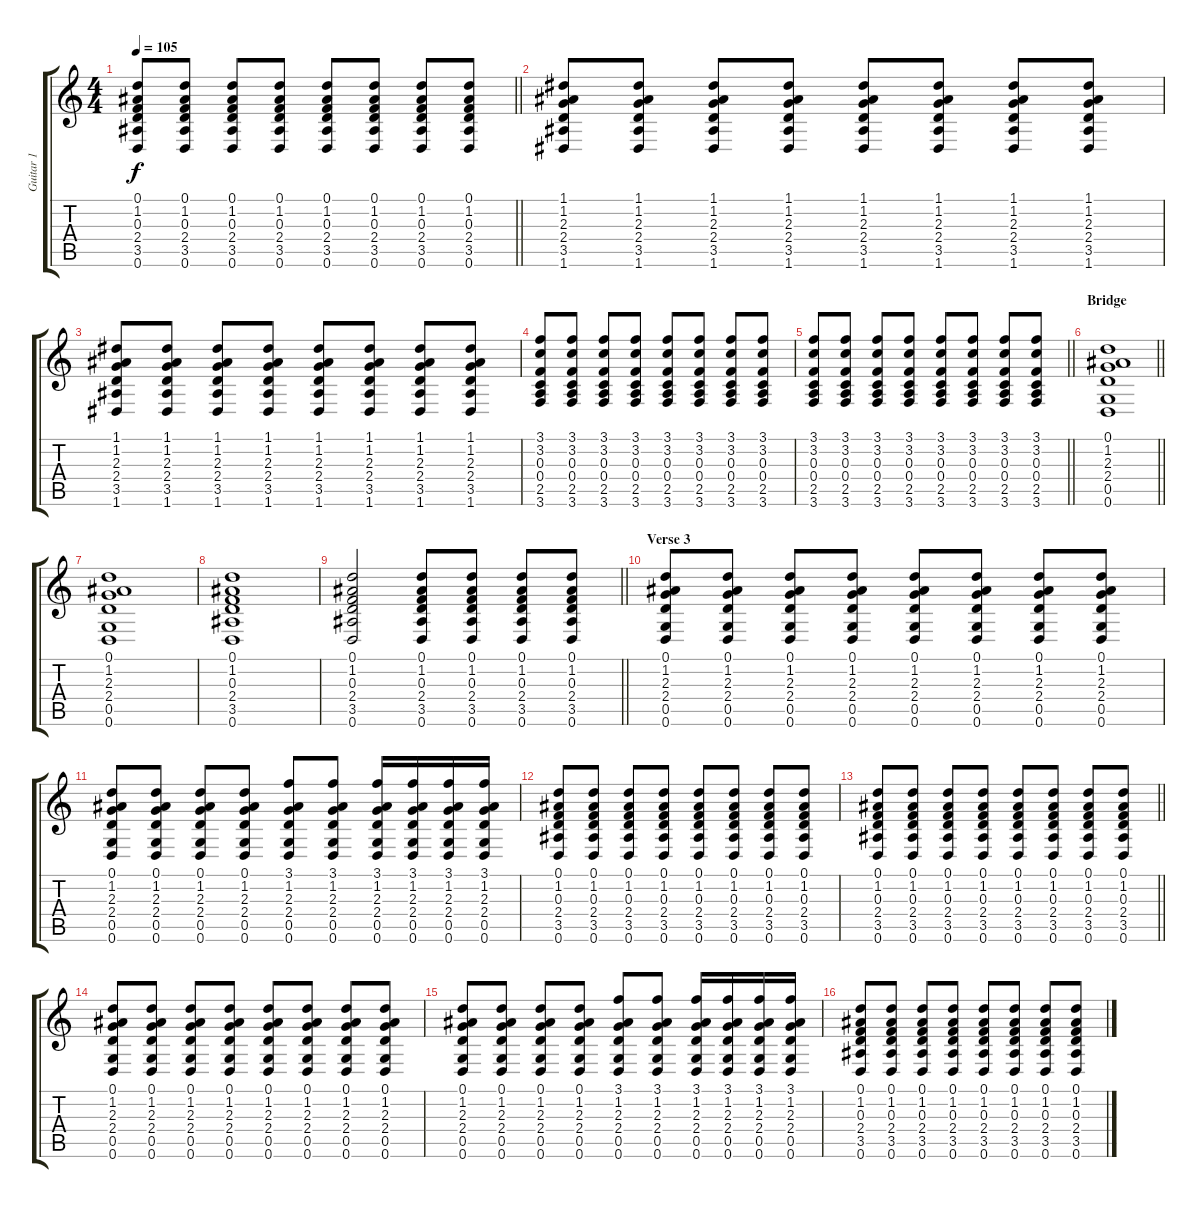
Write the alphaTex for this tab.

\track ("Guitar 1" "Guitar 1") {instrument acousticguitarsteel}
\staff {score tabs}
\tuning (D4 A3 F3 C3 G2 D2) {hide}
\ts (4 4)
\tempo 105
\clef g2
\barLineRight lightlight
\ks c
(0.1 1.2 0.3 2.4 3.5 0.6).8{dy f} (0.1 1.2 0.3 2.4 3.5 0.6).8 (0.1 1.2 0.3 2.4 3.5 0.6).8 (0.1 1.2 0.3 2.4 3.5 0.6).8 (0.1 1.2 0.3 2.4 3.5 0.6).8 (0.1 1.2 0.3 2.4 3.5 0.6).8 (0.1 1.2 0.3 2.4 3.5 0.6).8 (0.1 1.2 0.3 2.4 3.5 0.6).8 |
(1.1 1.2 2.3 2.4 3.5 1.6).8 (1.1 1.2 2.3 2.4 3.5 1.6).8 (1.1 1.2 2.3 2.4 3.5 1.6).8 (1.1 1.2 2.3 2.4 3.5 1.6).8 (1.1 1.2 2.3 2.4 3.5 1.6).8 (1.1 1.2 2.3 2.4 3.5 1.6).8 (1.1 1.2 2.3 2.4 3.5 1.6).8 (1.1 1.2 2.3 2.4 3.5 1.6).8 |
(1.1 1.2 2.3 2.4 3.5 1.6).8 (1.1 1.2 2.3 2.4 3.5 1.6).8 (1.1 1.2 2.3 2.4 3.5 1.6).8 (1.1 1.2 2.3 2.4 3.5 1.6).8 (1.1 1.2 2.3 2.4 3.5 1.6).8 (1.1 1.2 2.3 2.4 3.5 1.6).8 (1.1 1.2 2.3 2.4 3.5 1.6).8 (1.1 1.2 2.3 2.4 3.5 1.6).8 |
(3.1 3.2 0.3 0.4 2.5 3.6).8 (3.1 3.2 0.3 0.4 2.5 3.6).8 (3.1 3.2 0.3 0.4 2.5 3.6).8 (3.1 3.2 0.3 0.4 2.5 3.6).8 (3.1 3.2 0.3 0.4 2.5 3.6).8 (3.1 3.2 0.3 0.4 2.5 3.6).8 (3.1 3.2 0.3 0.4 2.5 3.6).8 (3.1 3.2 0.3 0.4 2.5 3.6).8 |
\barLineRight lightlight
(3.1 3.2 0.3 0.4 2.5 3.6).8 (3.1 3.2 0.3 0.4 2.5 3.6).8 (3.1 3.2 0.3 0.4 2.5 3.6).8 (3.1 3.2 0.3 0.4 2.5 3.6).8 (3.1 3.2 0.3 0.4 2.5 3.6).8 (3.1 3.2 0.3 0.4 2.5 3.6).8 (3.1 3.2 0.3 0.4 2.5 3.6).8 (3.1 3.2 0.3 0.4 2.5 3.6).8 |
\section ("" "Bridge")
\barLineRight lightlight
(0.1 1.2 2.3 2.4 0.5 0.6).1 |
\section ("" "")
(0.1 1.2 2.3 2.4 0.5 0.6).1 |
(0.1 1.2 0.3 2.4 3.5 0.6).1 |
\barLineRight lightlight
(0.1 1.2 0.3 2.4 3.5 0.6).2 (0.1 1.2 0.3 2.4 3.5 0.6).8 (0.1 1.2 0.3 2.4 3.5 0.6).8 (0.1 1.2 0.3 2.4 3.5 0.6).8 (0.1 1.2 0.3 2.4 3.5 0.6).8 |
\section ("" "Verse 3")
(0.1 1.2 2.3 2.4 0.5 0.6).8 (0.1 1.2 2.3 2.4 0.5 0.6).8 (0.1 1.2 2.3 2.4 0.5 0.6).8 (0.1 1.2 2.3 2.4 0.5 0.6).8 (0.1 1.2 2.3 2.4 0.5 0.6).8 (0.1 1.2 2.3 2.4 0.5 0.6).8 (0.1 1.2 2.3 2.4 0.5 0.6).8 (0.1 1.2 2.3 2.4 0.5 0.6).8 |
(0.1 1.2 2.3 2.4 0.5 0.6).8 (0.1 1.2 2.3 2.4 0.5 0.6).8 (0.1 1.2 2.3 2.4 0.5 0.6).8 (0.1 1.2 2.3 2.4 0.5 0.6).8 (3.1 1.2 2.3 2.4 0.5 0.6).8 (3.1 1.2 2.3 2.4 0.5 0.6).8 (3.1 1.2 2.3 2.4 0.5 0.6).16 (3.1 1.2 2.3 2.4 0.5 0.6).16 (3.1 1.2 2.3 2.4 0.5 0.6).16 (3.1 1.2 2.3 2.4 0.5 0.6).16 |
(0.1 1.2 0.3 2.4 3.5 0.6).8 (0.1 1.2 0.3 2.4 3.5 0.6).8 (0.1 1.2 0.3 2.4 3.5 0.6).8 (0.1 1.2 0.3 2.4 3.5 0.6).8 (0.1 1.2 0.3 2.4 3.5 0.6).8 (0.1 1.2 0.3 2.4 3.5 0.6).8 (0.1 1.2 0.3 2.4 3.5 0.6).8 (0.1 1.2 0.3 2.4 3.5 0.6).8 |
\barLineRight lightlight
(0.1 1.2 0.3 2.4 3.5 0.6).8 (0.1 1.2 0.3 2.4 3.5 0.6).8 (0.1 1.2 0.3 2.4 3.5 0.6).8 (0.1 1.2 0.3 2.4 3.5 0.6).8 (0.1 1.2 0.3 2.4 3.5 0.6).8 (0.1 1.2 0.3 2.4 3.5 0.6).8 (0.1 1.2 0.3 2.4 3.5 0.6).8 (0.1 1.2 0.3 2.4 3.5 0.6).8 |
(0.1 1.2 2.3 2.4 0.5 0.6).8 (0.1 1.2 2.3 2.4 0.5 0.6).8 (0.1 1.2 2.3 2.4 0.5 0.6).8 (0.1 1.2 2.3 2.4 0.5 0.6).8 (0.1 1.2 2.3 2.4 0.5 0.6).8 (0.1 1.2 2.3 2.4 0.5 0.6).8 (0.1 1.2 2.3 2.4 0.5 0.6).8 (0.1 1.2 2.3 2.4 0.5 0.6).8 |
(0.1 1.2 2.3 2.4 0.5 0.6).8 (0.1 1.2 2.3 2.4 0.5 0.6).8 (0.1 1.2 2.3 2.4 0.5 0.6).8 (0.1 1.2 2.3 2.4 0.5 0.6).8 (3.1 1.2 2.3 2.4 0.5 0.6).8 (3.1 1.2 2.3 2.4 0.5 0.6).8 (3.1 1.2 2.3 2.4 0.5 0.6).16 (3.1 1.2 2.3 2.4 0.5 0.6).16 (3.1 1.2 2.3 2.4 0.5 0.6).16 (3.1 1.2 2.3 2.4 0.5 0.6).16 |
(0.1 1.2 0.3 2.4 3.5 0.6).8 (0.1 1.2 0.3 2.4 3.5 0.6).8 (0.1 1.2 0.3 2.4 3.5 0.6).8 (0.1 1.2 0.3 2.4 3.5 0.6).8 (0.1 1.2 0.3 2.4 3.5 0.6).8 (0.1 1.2 0.3 2.4 3.5 0.6).8 (0.1 1.2 0.3 2.4 3.5 0.6).8 (0.1 1.2 0.3 2.4 3.5 0.6).8
